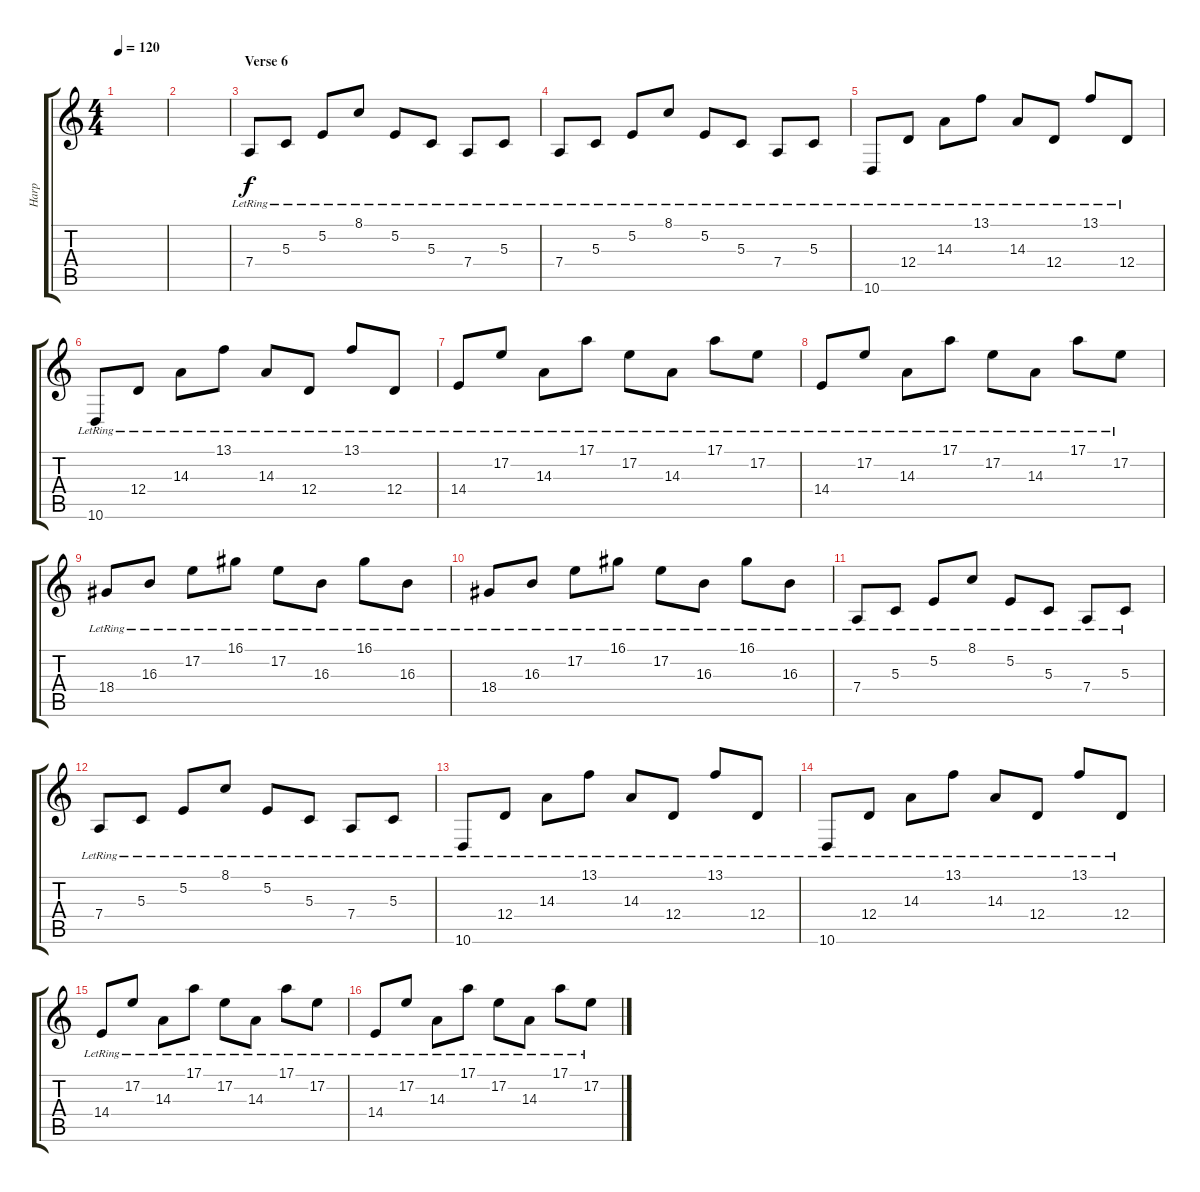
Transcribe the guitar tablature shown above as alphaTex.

\track ("Harp" "Harp") {instrument orchestralharp}
\staff {score tabs}
\tuning (E4 B3 G3 D3 A2 E2) {hide}
\ts (4 4)
\tempo 120
\clef g2
\ks c
|
|
\section ("" "Verse 6")
7.4{lr}.8 5.3{lr}.8 5.2{lr}.8 8.1{lr}.8 5.2{lr}.8 5.3{lr}.8 7.4{lr}.8 5.3{lr}.8 |
7.4{lr}.8 5.3{lr}.8 5.2{lr}.8 8.1{lr}.8 5.2{lr}.8 5.3{lr}.8 7.4{lr}.8 5.3{lr}.8 |
10.6{lr}.8 12.4{lr}.8 14.3{lr}.8 13.1{lr}.8 14.3{lr}.8 12.4{lr}.8 13.1{lr}.8 12.4{lr}.8 |
10.6{lr}.8 12.4{lr}.8 14.3{lr}.8 13.1{lr}.8 14.3{lr}.8 12.4{lr}.8 13.1{lr}.8 12.4{lr}.8 |
14.4{lr}.8 17.2{lr}.8 14.3{lr}.8 17.1{lr}.8 17.2{lr}.8 14.3{lr}.8 17.1{lr}.8 17.2{lr}.8 |
14.4{lr}.8 17.2{lr}.8 14.3{lr}.8 17.1{lr}.8 17.2{lr}.8 14.3{lr}.8 17.1{lr}.8 17.2{lr}.8 |
18.4{lr}.8 16.3{lr}.8 17.2{lr}.8 16.1{lr}.8 17.2{lr}.8 16.3{lr}.8 16.1{lr}.8 16.3{lr}.8 |
18.4{lr}.8 16.3{lr}.8 17.2{lr}.8 16.1{lr}.8 17.2{lr}.8 16.3{lr}.8 16.1{lr}.8 16.3{lr}.8 |
7.4{lr}.8 5.3{lr}.8 5.2{lr}.8 8.1{lr}.8 5.2{lr}.8 5.3{lr}.8 7.4{lr}.8 5.3{lr}.8 |
7.4{lr}.8 5.3{lr}.8 5.2{lr}.8 8.1{lr}.8 5.2{lr}.8 5.3{lr}.8 7.4{lr}.8 5.3{lr}.8 |
10.6{lr}.8 12.4{lr}.8 14.3{lr}.8 13.1{lr}.8 14.3{lr}.8 12.4{lr}.8 13.1{lr}.8 12.4{lr}.8 |
10.6{lr}.8 12.4{lr}.8 14.3{lr}.8 13.1{lr}.8 14.3{lr}.8 12.4{lr}.8 13.1{lr}.8 12.4{lr}.8 |
14.4{lr}.8 17.2{lr}.8 14.3{lr}.8 17.1{lr}.8 17.2{lr}.8 14.3{lr}.8 17.1{lr}.8 17.2{lr}.8 |
14.4{lr}.8 17.2{lr}.8 14.3{lr}.8 17.1{lr}.8 17.2{lr}.8 14.3{lr}.8 17.1{lr}.8 17.2{lr}.8
